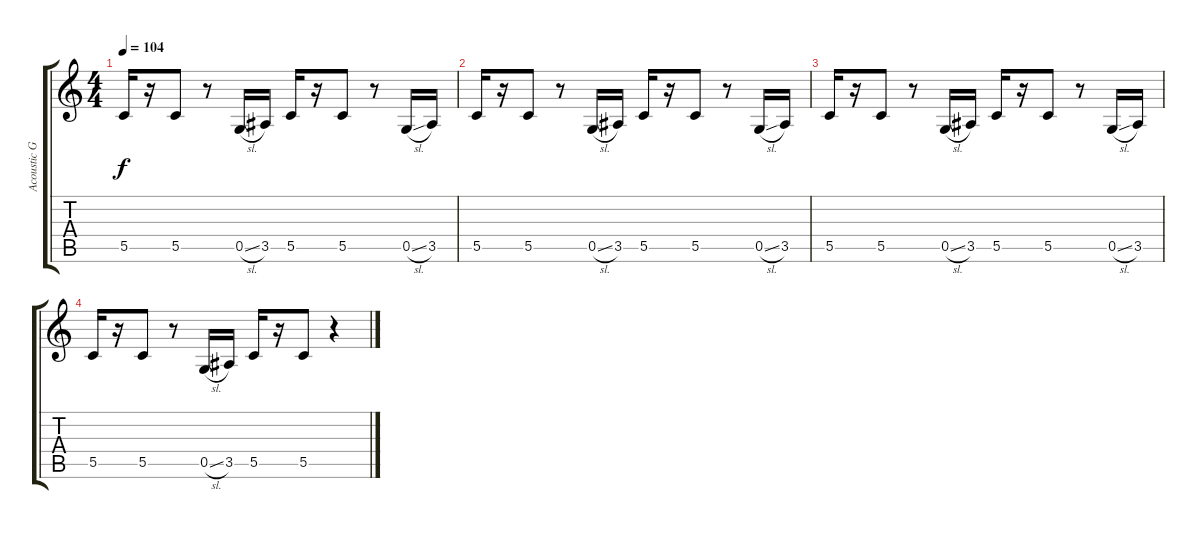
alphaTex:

\track ("Acoustic Guitar" "Acoustic G") {instrument electricguitarjazz}
\staff {score tabs}
\tuning (D4 A3 F3 C3 G2 C2) {hide}
\ts (4 4)
\tempo 104
\clef g2
\ks c
5.5.16{dy f} r.16 5.5.8 r.8 0.5{sl}.16 3.5.16 5.5.16 r.16 5.5.8 r.8 0.5{sl}.16 3.5.16 |
5.5.16 r.16 5.5.8 r.8 0.5{sl}.16 3.5.16 5.5.16 r.16 5.5.8 r.8 0.5{sl}.16 3.5.16 |
5.5.16 r.16 5.5.8 r.8 0.5{sl}.16 3.5.16 5.5.16 r.16 5.5.8 r.8 0.5{sl}.16 3.5.16 |
5.5.16 r.16 5.5.8 r.8 0.5{sl}.16 3.5.16 5.5.16 r.16 5.5.8 r.4
